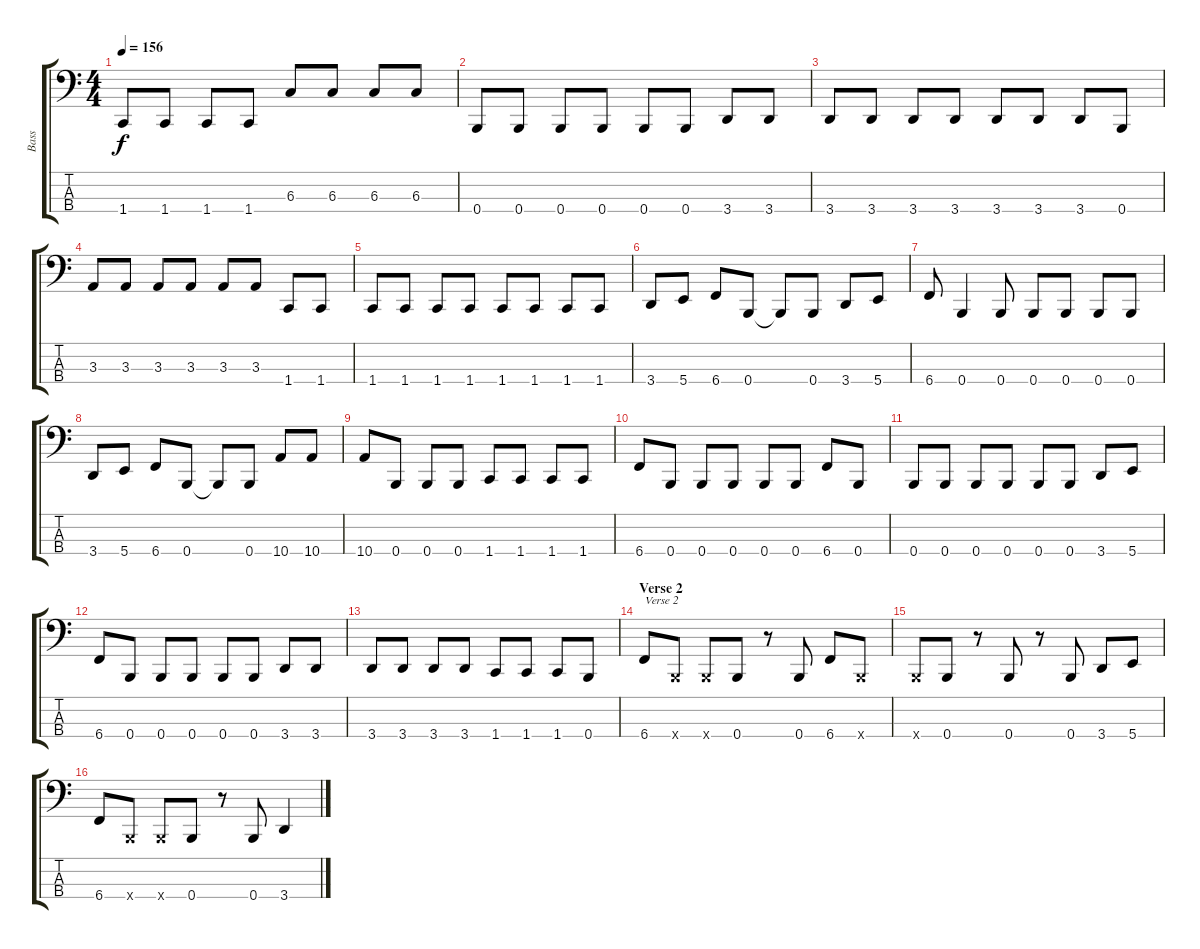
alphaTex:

\track ("Bass" "Bass") {instrument electricbasspick}
\staff {score tabs}
\tuning (E2 B1 Gb1 B0) {hide}
\ts (4 4)
\tempo 156
\clef f4
\ks c
1.4.8{dy f} 1.4.8 1.4.8 1.4.8 6.3.8 6.3.8 6.3.8 6.3.8 |
0.4.8 0.4.8 0.4.8 0.4.8 0.4.8 0.4.8 3.4.8 3.4.8 |
3.4.8 3.4.8 3.4.8 3.4.8 3.4.8 3.4.8 3.4.8 0.4.8 |
3.3.8 3.3.8 3.3.8 3.3.8 3.3.8 3.3.8 1.4.8 1.4.8 |
1.4.8 1.4.8 1.4.8 1.4.8 1.4.8 1.4.8 1.4.8 1.4.8 |
3.4.8 5.4.8 6.4.8 0.4.8 0.4{t}.8 0.4.8 3.4.8 5.4.8 |
6.4.8 0.4.4 0.4.8 0.4.8 0.4.8 0.4.8 0.4.8 |
3.4.8 5.4.8 6.4.8 0.4.8 0.4{t}.8 0.4.8 10.4.8 10.4.8 |
10.4.8 0.4.8 0.4.8 0.4.8 1.4.8 1.4.8 1.4.8 1.4.8 |
6.4.8 0.4.8 0.4.8 0.4.8 0.4.8 0.4.8 6.4.8 0.4.8 |
0.4.8 0.4.8 0.4.8 0.4.8 0.4.8 0.4.8 3.4.8 5.4.8 |
6.4.8 0.4.8 0.4.8 0.4.8 0.4.8 0.4.8 3.4.8 3.4.8 |
3.4.8 3.4.8 3.4.8 3.4.8 1.4.8 1.4.8 1.4.8 0.4.8 |
\section ("" "Verse 2")
6.4.8{txt "Verse 2"} 0.4{x}.8 0.4{x}.8 0.4.8 r.8 0.4.8 6.4.8 0.4{x}.8 |
0.4{x}.8 0.4.8 r.8 0.4.8 r.8 0.4.8 3.4.8 5.4.8 |
6.4.8 0.4{x}.8 0.4{x}.8 0.4.8 r.8 0.4.8 3.4.4
